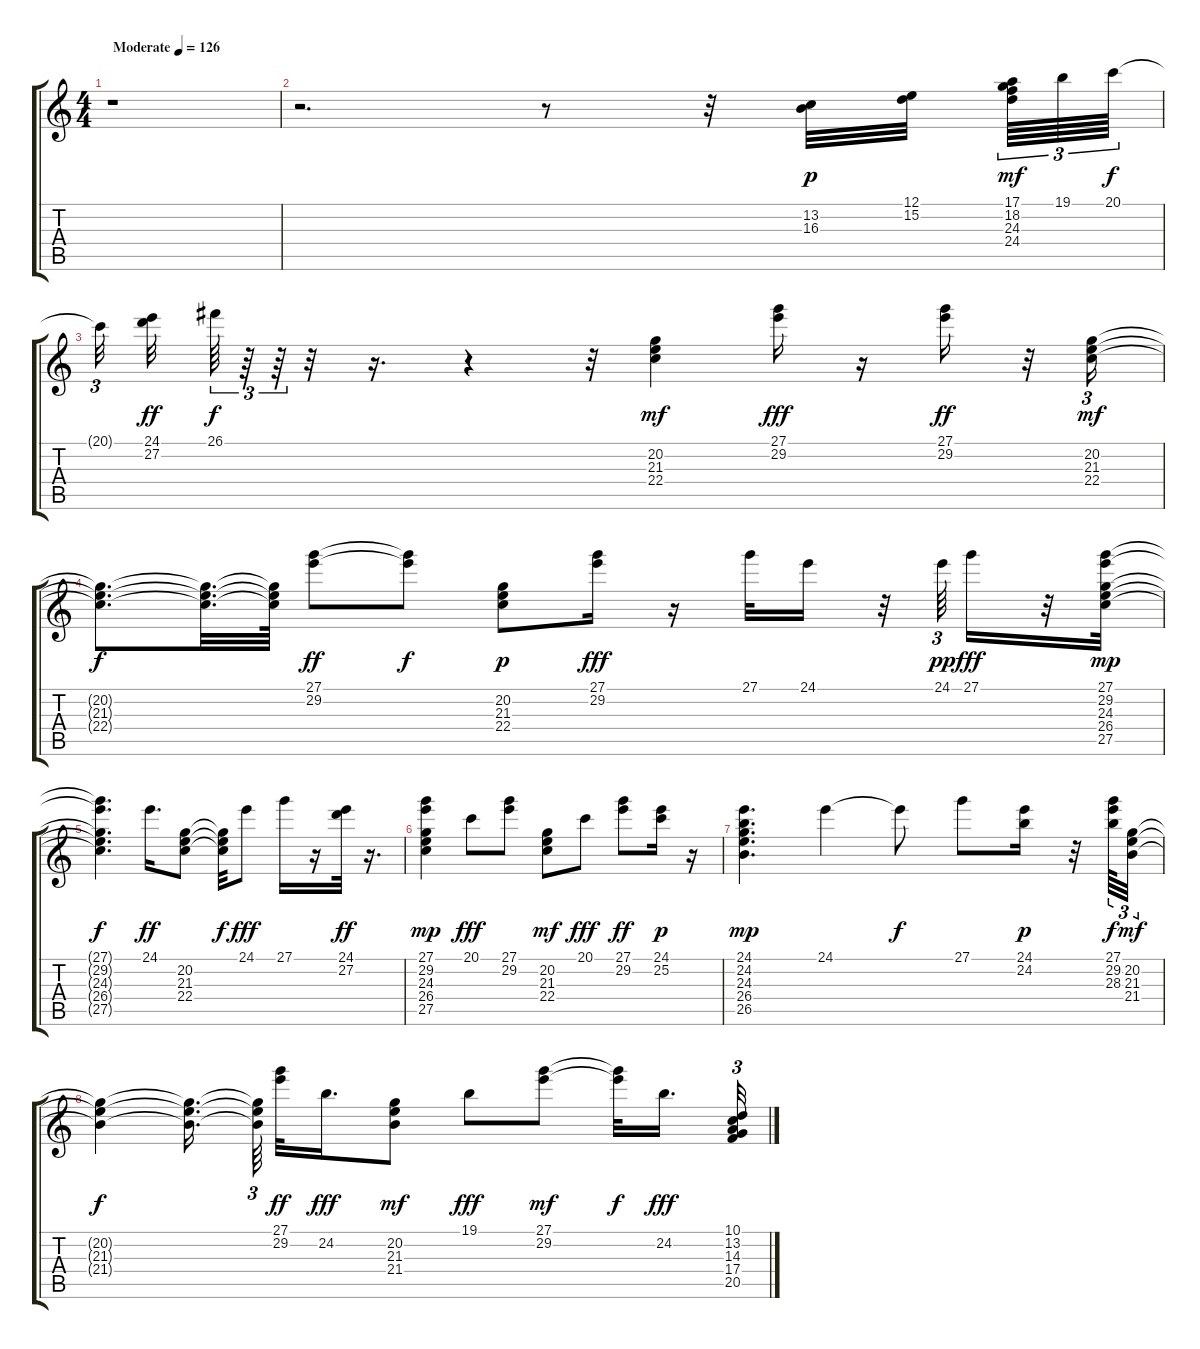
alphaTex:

\track "" {instrument rockorgan}
\staff {score tabs}
\tuning (E4 B3 G3 D3 A2 E2) {hide}
\ts (4 4)
\tempo (126 "Moderate")
\clef g2
\ks c
r.1{dy p instrument rockorgan} |
r.2{d} r.8 r.32 (13.2 16.3).32 (12.1 15.2).32 (17.1 18.2 24.3 24.4).64{tu (3 2) dy mf} 19.1.64{tu (3 2)} 20.1.64{tu (3 2) dy f} |
20.1{t}.32{tu (3 2)} (24.1 27.2).32{dy ff} 26.1.64{tu (3 2) dy f} r.64{tu (3 2)} r.64{tu (3 2)} r.32 r.16{d} r.4 r.32 (20.2 21.3 22.4).4{dy mf} (27.1 29.2).16{dy fff} r.16 (27.1 29.2).16{dy ff} r.32 (20.2 21.3 22.4).16{tu (3 2) dy mf} |
(20.2{t} 21.3{t} 22.4{t}).8{d dy f} (20.2{t} 21.3{t} 22.4{t}).32{d} (20.2{t} 21.3{t} 22.4{t}).64 (27.1 29.2).8{dy ff} (27.1{t} 29.2{t}).8{dy f} (20.2 21.3 22.4).8{dy p} (27.1 29.2).16{dy fff} r.16 27.1.32 24.1.16 r.32 24.1.64{tu (3 2) dy pp} 27.1.16{dy fff} r.32 (27.1 29.2 24.3 26.4 27.5).32{dy mp} |
(27.1{t} 29.2{t} 24.3{t} 26.4{t} 27.5{t}).4{d dy f} 24.1.16{d dy ff} (20.2 21.3 22.4).8 (20.2{t} 21.3{t} 22.4{t}).32{dy f} 24.1.8{dy fff} 27.1.16 r.16 (24.1 27.2).32{dy ff} r.16{d} |
(27.1 29.2 24.3 26.4 27.5).4{dy mp} 20.1.8{dy fff} (27.1 29.2).8 (20.2 21.3 22.4).8{dy mf} 20.1.8{dy fff} (27.1 29.2).8{dy ff} (24.1 25.2).16{dy p} r.16 |
(24.1 24.2 24.3 26.4 26.5).4{d dy mp} 24.1.4 24.1{t}.8{dy f} 27.1.8 (24.1 24.2).16{dy p} r.32 (27.1 29.2 28.3).64{tu (3 2) dy f} (20.2 21.3 21.4).32{tu (3 2) dy mf} |
(20.2{t} 21.3{t} 21.4{t}).4{dy f} (20.2{t} 21.3{t} 21.4{t}).16{d} (20.2{t} 21.3{t} 21.4{t}).64{tu (3 2)} (27.1 29.2).32{dy ff} 24.2.16{d dy fff} (20.2 21.3 21.4).8{dy mf} 19.1.8{dy fff} (27.1 29.2).8{dy mf} (27.1{t} 29.2{t}).32{dy f} 24.2.16{d dy fff} (10.1 13.2 14.3 17.4 20.5).32{tu (3 2)}
